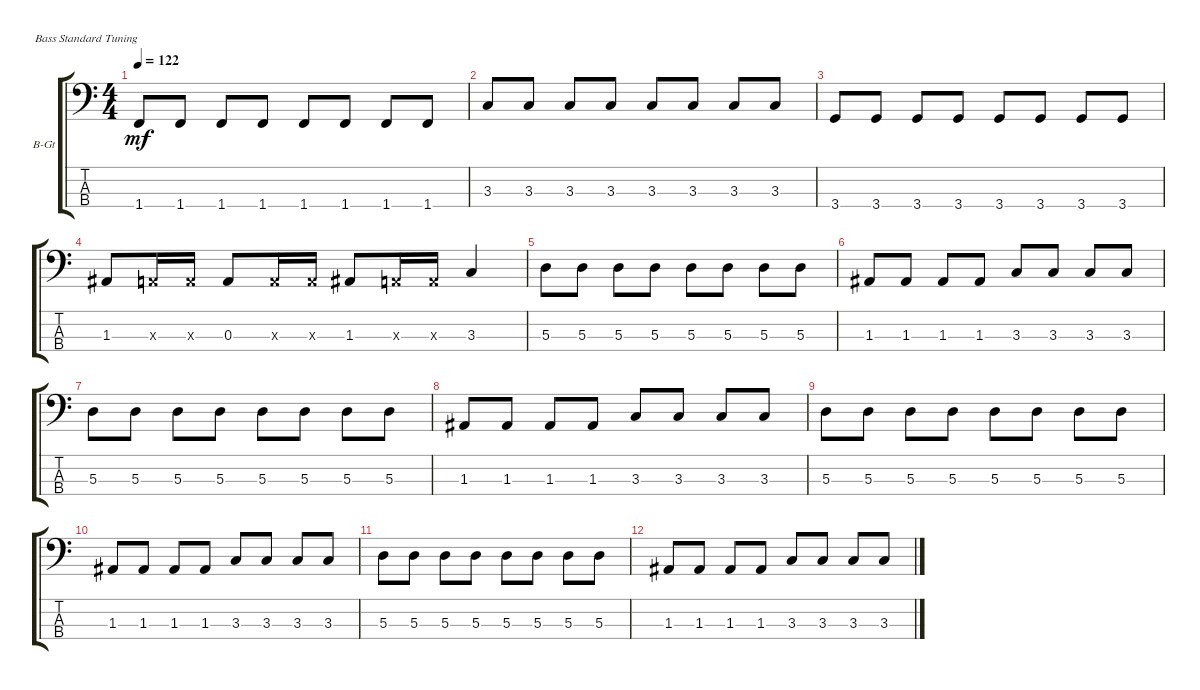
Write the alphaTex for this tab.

\defaultSystemsLayout 4
\bracketExtendMode groupsimilarinstruments
\firstSystemTrackNameOrientation horizontal
\otherSystemsTrackNameOrientation horizontal
\track ("Bass Guitar" "B-Gt") {instrument electricbassfinger}
\staff {score tabs}
\tuning (G2 D2 A1 E1)
\ts (4 4)
\tempo 122
\clef f4
\ks c
1.4.8{dy mf} 1.4.8 1.4.8 1.4.8 1.4.8 1.4.8 1.4.8 1.4.8 |
3.3.8 3.3.8 3.3.8 3.3.8 3.3.8 3.3.8 3.3.8 3.3.8 |
3.4.8 3.4.8 3.4.8 3.4.8 3.4.8 3.4.8 3.4.8 3.4.8 |
1.3.8 0.3{x}.16 0.3{x}.16 0.3.8 0.3{x}.16 0.3{x}.16 1.3.8 0.3{x}.16 0.3{x}.16 3.3.4 |
5.3.8 5.3.8 5.3.8 5.3.8 5.3.8 5.3.8 5.3.8 5.3.8 |
1.3.8 1.3.8 1.3.8 1.3.8 3.3.8 3.3.8 3.3.8 3.3.8 |
5.3.8 5.3.8 5.3.8 5.3.8 5.3.8 5.3.8 5.3.8 5.3.8 |
1.3.8 1.3.8 1.3.8 1.3.8 3.3.8 3.3.8 3.3.8 3.3.8 |
5.3.8 5.3.8 5.3.8 5.3.8 5.3.8 5.3.8 5.3.8 5.3.8 |
1.3.8 1.3.8 1.3.8 1.3.8 3.3.8 3.3.8 3.3.8 3.3.8 |
5.3.8 5.3.8 5.3.8 5.3.8 5.3.8 5.3.8 5.3.8 5.3.8 |
1.3.8 1.3.8 1.3.8 1.3.8 3.3.8 3.3.8 3.3.8 3.3.8
